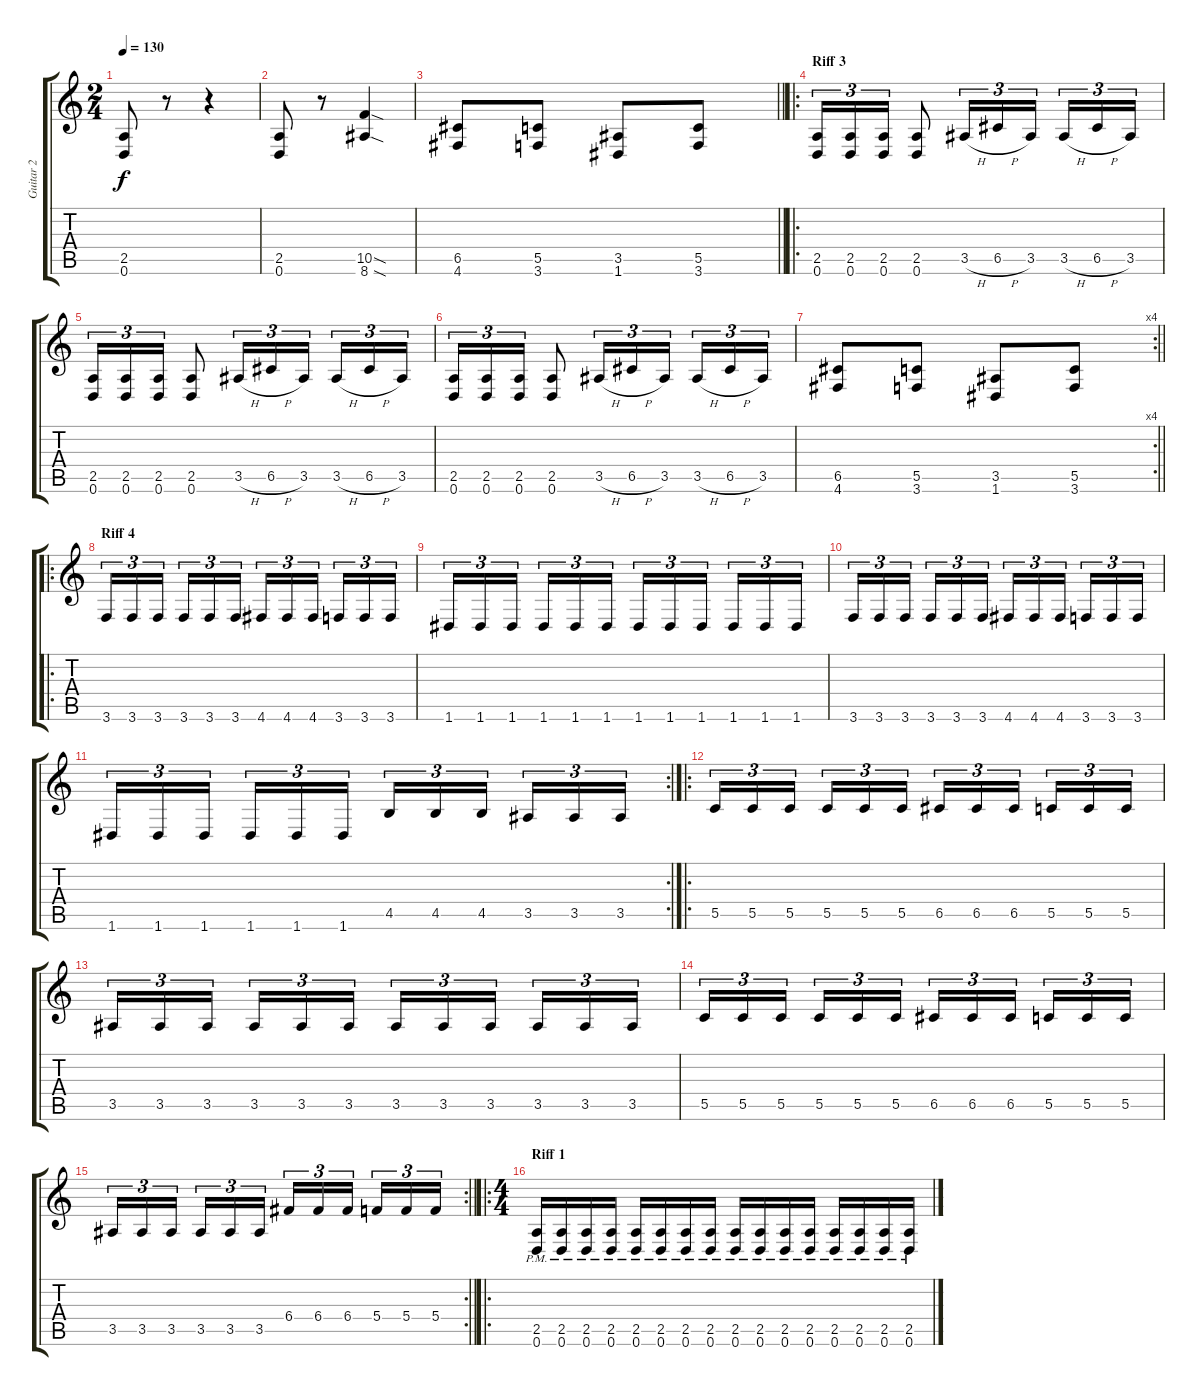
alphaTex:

\track ("Guitar 2" "Guitar 2") {instrument distortionguitar}
\staff {score tabs}
\tuning (D4 A3 F3 C3 G2 D2) {hide}
\ts (2 4)
\tempo 130
\clef g2
\ks c
(2.5 0.6).8{dy f} r.8 r.4 |
(2.5 0.6).8 r.8 (10.5{sod} 8.6{sod}).4 |
\barLineRight lightlight
(6.5 4.6).8 (5.5 3.6).8 (3.5 1.6).8 (5.5 3.6).8 |
\ro
\section ("" "Riff 3")
(2.5 0.6).16{tu (3 2)} (2.5 0.6).16{tu (3 2)} (2.5 0.6).16{tu (3 2)} (2.5 0.6).8 3.5{h}.16{tu (3 2)} 6.5{h}.16{tu (3 2)} 3.5.16{tu (3 2) beam splitsecondary} 3.5{h}.16{tu (3 2)} 6.5{h}.16{tu (3 2)} 3.5.16{tu (3 2)} |
(2.5 0.6).16{tu (3 2)} (2.5 0.6).16{tu (3 2)} (2.5 0.6).16{tu (3 2)} (2.5 0.6).8 3.5{h}.16{tu (3 2)} 6.5{h}.16{tu (3 2)} 3.5.16{tu (3 2) beam splitsecondary} 3.5{h}.16{tu (3 2)} 6.5{h}.16{tu (3 2)} 3.5.16{tu (3 2)} |
(2.5 0.6).16{tu (3 2)} (2.5 0.6).16{tu (3 2)} (2.5 0.6).16{tu (3 2)} (2.5 0.6).8 3.5{h}.16{tu (3 2)} 6.5{h}.16{tu (3 2)} 3.5.16{tu (3 2) beam splitsecondary} 3.5{h}.16{tu (3 2)} 6.5{h}.16{tu (3 2)} 3.5.16{tu (3 2)} |
\rc 4
\barLineRight lightlight
(6.5 4.6).8 (5.5 3.6).8 (3.5 1.6).8 (5.5 3.6).8 |
\ro
\section ("" "Riff 4")
3.6.16{tu (3 2)} 3.6.16{tu (3 2)} 3.6.16{tu (3 2) beam splitsecondary} 3.6.16{tu (3 2)} 3.6.16{tu (3 2)} 3.6.16{tu (3 2)} 4.6.16{tu (3 2)} 4.6.16{tu (3 2)} 4.6.16{tu (3 2) beam splitsecondary} 3.6.16{tu (3 2)} 3.6.16{tu (3 2)} 3.6.16{tu (3 2)} |
1.6.16{tu (3 2)} 1.6.16{tu (3 2)} 1.6.16{tu (3 2) beam splitsecondary} 1.6.16{tu (3 2)} 1.6.16{tu (3 2)} 1.6.16{tu (3 2)} 1.6.16{tu (3 2)} 1.6.16{tu (3 2)} 1.6.16{tu (3 2) beam splitsecondary} 1.6.16{tu (3 2)} 1.6.16{tu (3 2)} 1.6.16{tu (3 2)} |
3.6.16{tu (3 2)} 3.6.16{tu (3 2)} 3.6.16{tu (3 2) beam splitsecondary} 3.6.16{tu (3 2)} 3.6.16{tu (3 2)} 3.6.16{tu (3 2)} 4.6.16{tu (3 2)} 4.6.16{tu (3 2)} 4.6.16{tu (3 2) beam splitsecondary} 3.6.16{tu (3 2)} 3.6.16{tu (3 2)} 3.6.16{tu (3 2)} |
\rc 2
1.6.16{tu (3 2)} 1.6.16{tu (3 2)} 1.6.16{tu (3 2) beam splitsecondary} 1.6.16{tu (3 2)} 1.6.16{tu (3 2)} 1.6.16{tu (3 2)} 4.5.16{tu (3 2)} 4.5.16{tu (3 2)} 4.5.16{tu (3 2) beam splitsecondary} 3.5.16{tu (3 2)} 3.5.16{tu (3 2)} 3.5.16{tu (3 2)} |
\ro
5.5.16{tu (3 2)} 5.5.16{tu (3 2)} 5.5.16{tu (3 2) beam splitsecondary} 5.5.16{tu (3 2)} 5.5.16{tu (3 2)} 5.5.16{tu (3 2)} 6.5.16{tu (3 2)} 6.5.16{tu (3 2)} 6.5.16{tu (3 2) beam splitsecondary} 5.5.16{tu (3 2)} 5.5.16{tu (3 2)} 5.5.16{tu (3 2)} |
3.5.16{tu (3 2)} 3.5.16{tu (3 2)} 3.5.16{tu (3 2) beam splitsecondary} 3.5.16{tu (3 2)} 3.5.16{tu (3 2)} 3.5.16{tu (3 2)} 3.5.16{tu (3 2)} 3.5.16{tu (3 2)} 3.5.16{tu (3 2) beam splitsecondary} 3.5.16{tu (3 2)} 3.5.16{tu (3 2)} 3.5.16{tu (3 2)} |
5.5.16{tu (3 2)} 5.5.16{tu (3 2)} 5.5.16{tu (3 2) beam splitsecondary} 5.5.16{tu (3 2)} 5.5.16{tu (3 2)} 5.5.16{tu (3 2)} 6.5.16{tu (3 2)} 6.5.16{tu (3 2)} 6.5.16{tu (3 2) beam splitsecondary} 5.5.16{tu (3 2)} 5.5.16{tu (3 2)} 5.5.16{tu (3 2)} |
\rc 2
\barLineRight lightlight
3.5.16{tu (3 2)} 3.5.16{tu (3 2)} 3.5.16{tu (3 2) beam splitsecondary} 3.5.16{tu (3 2)} 3.5.16{tu (3 2)} 3.5.16{tu (3 2)} 6.4.16{tu (3 2)} 6.4.16{tu (3 2)} 6.4.16{tu (3 2) beam splitsecondary} 5.4.16{tu (3 2)} 5.4.16{tu (3 2)} 5.4.16{tu (3 2)} |
\ro
\ts (4 4)
\section ("" "Riff 1")
(2.5{pm} 0.6{pm}).16 (2.5{pm} 0.6{pm}).16 (2.5{pm} 0.6{pm}).16 (2.5{pm} 0.6{pm}).16 (2.5{pm} 0.6{pm}).16 (2.5{pm} 0.6{pm}).16 (2.5{pm} 0.6{pm}).16 (2.5{pm} 0.6{pm}).16 (2.5{pm} 0.6{pm}).16 (2.5{pm} 0.6{pm}).16 (2.5{pm} 0.6{pm}).16 (2.5{pm} 0.6{pm}).16 (2.5{pm} 0.6{pm}).16 (2.5{pm} 0.6{pm}).16 (2.5{pm} 0.6{pm}).16 (2.5{pm} 0.6{pm}).16
